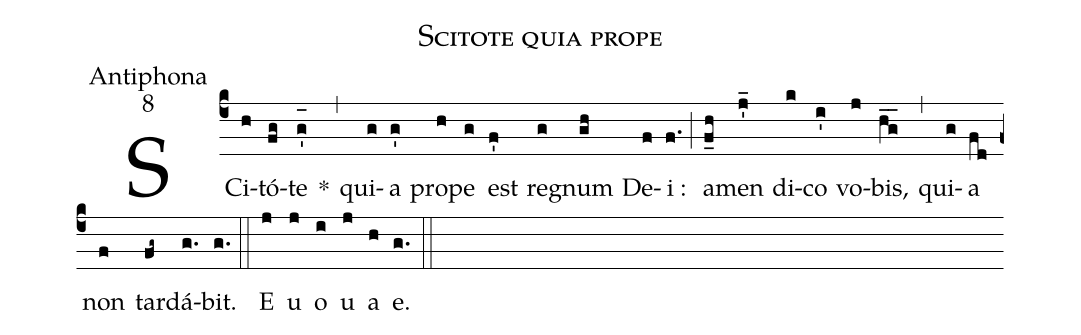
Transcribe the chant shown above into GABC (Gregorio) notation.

name:Scitote quia prope;
office-part:Antiphona;
mode:8;
%%
(c4) SCi(h)tó(fg)te(g'_[oh:h]) *(,) qui(g)a(g') pro(h)pe(g) est(f') re(g)gnum(gh) De(f)i :(f.) (;) a(f_h)men(j'_) di(k)co(i') vo(j)bis,(hg__) (,) qui(g)a(fd) non(f) tar(fg~)dá(g.)bit.(g.) (::) <eu>E(j) u(j) o(i) u(j) a(h) e.</eu>(g.) (::)
